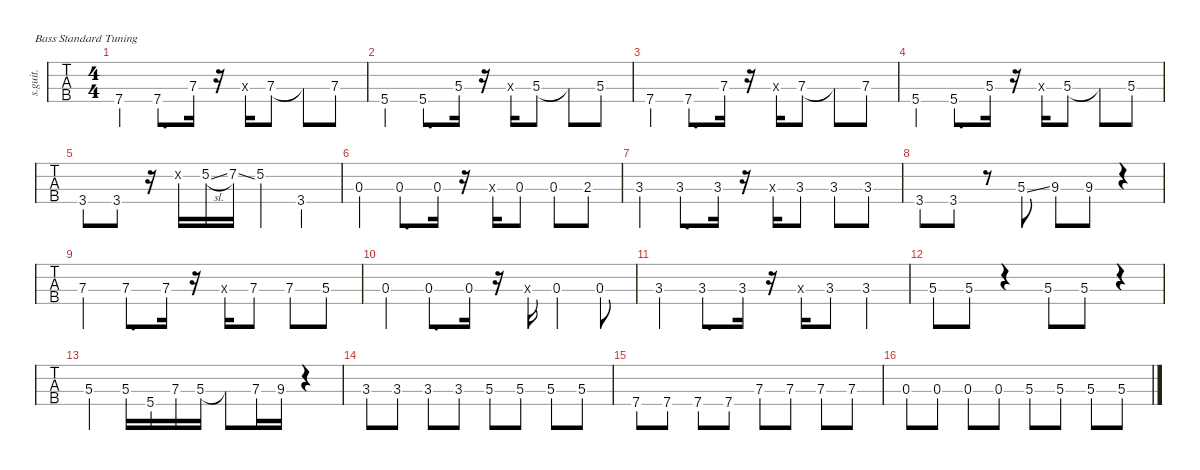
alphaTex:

\defaultSystemsLayout 4
\hideDynamics
\bracketExtendMode nobrackets
\track ("" "s.guit.") {solo instrument electricbassfinger}
\staff {tabs}
\tuning (G2 D2 A1 E1)
\ts (4 4)
\tempo (82 hide)
\clef f4
\ks c
7.4.4{dy f} 7.4.8{d} 7.3.16 r.16 0.3{x}.16 7.3.8 7.3{t}.8 7.3.8 |
5.4.4 5.4.8{d} 5.3.16 r.16 0.3{x}.16 5.3.8 5.3{t}.8 5.3.8 |
7.4.4 7.4.8{d} 7.3.16 r.16 0.3{x}.16 7.3.8 7.3{t}.8 7.3.8 |
5.4.4 5.4.8{d} 5.3.16 r.16 0.3{x}.16 5.3.8 5.3{t}.8 5.3.8 |
3.4.8 3.4.8 r.16 0.2{x}.16 5.2{sl}.16 7.2{ss}.16 5.2.4 3.4.4 |
0.3.4 0.3.8{d} 0.3.16 r.16 0.3{x}.16 0.3.8 0.3.8 2.3.8 |
3.3.4 3.3.8{d} 3.3.16 r.16 0.3{x}.16 3.3.8 3.3.8 3.3.8 |
3.4.8 3.4.8 r.8 5.3{ss}.8 9.3{acc #}.8 9.3{acc #}.8 r.4 |
7.3.4 7.3.8{d} 7.3.16 r.16 0.3{x}.16 7.3.8 7.3.8 5.3.8 |
0.3.4 0.3.8{d} 0.3.16 r.16 0.3{x}.16 0.3.4 0.3.8 |
3.3.4 3.3.8{d} 3.3.16 r.16 3.3{x}.16 3.3.8 3.3.4 |
5.3.8 5.3.8 r.4 5.3.8 5.3.8 r.4 |
5.3.4 5.3.16 5.4.16 7.3.16 5.3.16 5.3{t}.8 7.3.16 9.3{acc #}.16 r.4 |
3.3.8 3.3.8 3.3.8 3.3.8 5.3.8 5.3.8 5.3.8 5.3.8 |
7.4.8 7.4.8 7.4.8 7.4.8 7.3.8 7.3.8 7.3.8 7.3.8 |
0.3.8 0.3.8 0.3.8 0.3.8 5.3.8 5.3.8 5.3.8 5.3.8
